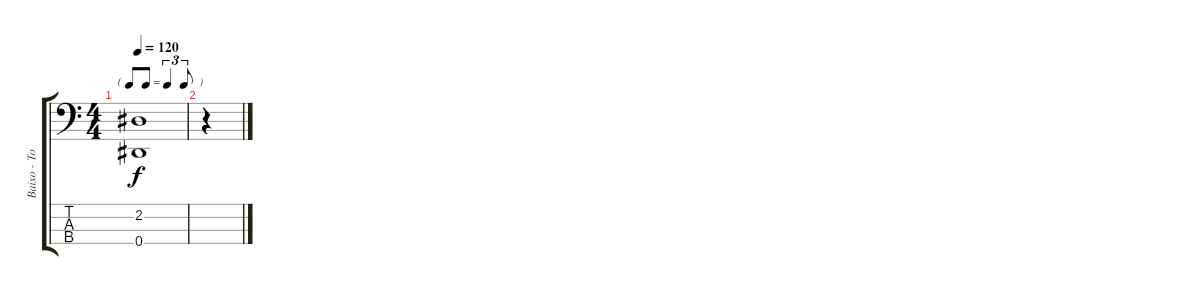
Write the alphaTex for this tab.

\track ("Baixo - Tonny Shannon" "Baixo - To") {instrument electricbassfinger}
\staff {score tabs}
\tuning (Gb2 Db2 Ab1 Eb1) {hide}
\ts (4 4)
\tf triplet8th
\tempo 120
\clef f4
\ks c
(2.2{t} 0.4{t}).1{dy f} |
r.4
